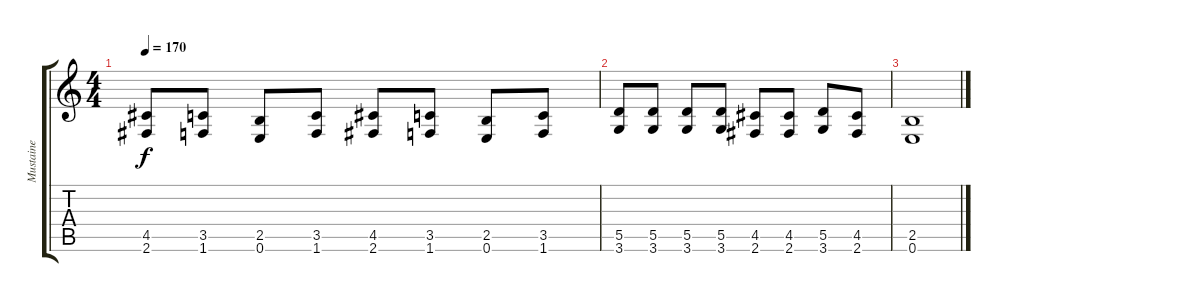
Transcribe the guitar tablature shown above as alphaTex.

\track ("Mustaine" "Mustaine") {instrument distortionguitar}
\staff {score tabs}
\tuning (E4 B3 G3 D3 A2 E2) {hide}
\ts (4 4)
\tempo 170
\clef g2
\ks c
(4.5 2.6).8{dy f} (3.5 1.6).8 (2.5 0.6).8 (3.5 1.6).8 (4.5 2.6).8 (3.5 1.6).8 (2.5 0.6).8 (3.5 1.6).8 |
(5.5 3.6).8 (5.5 3.6).8 (5.5 3.6).8 (5.5 3.6).8 (4.5 2.6).8 (4.5 2.6).8 (5.5 3.6).8 (4.5 2.6).8 |
(2.5 0.6).1
